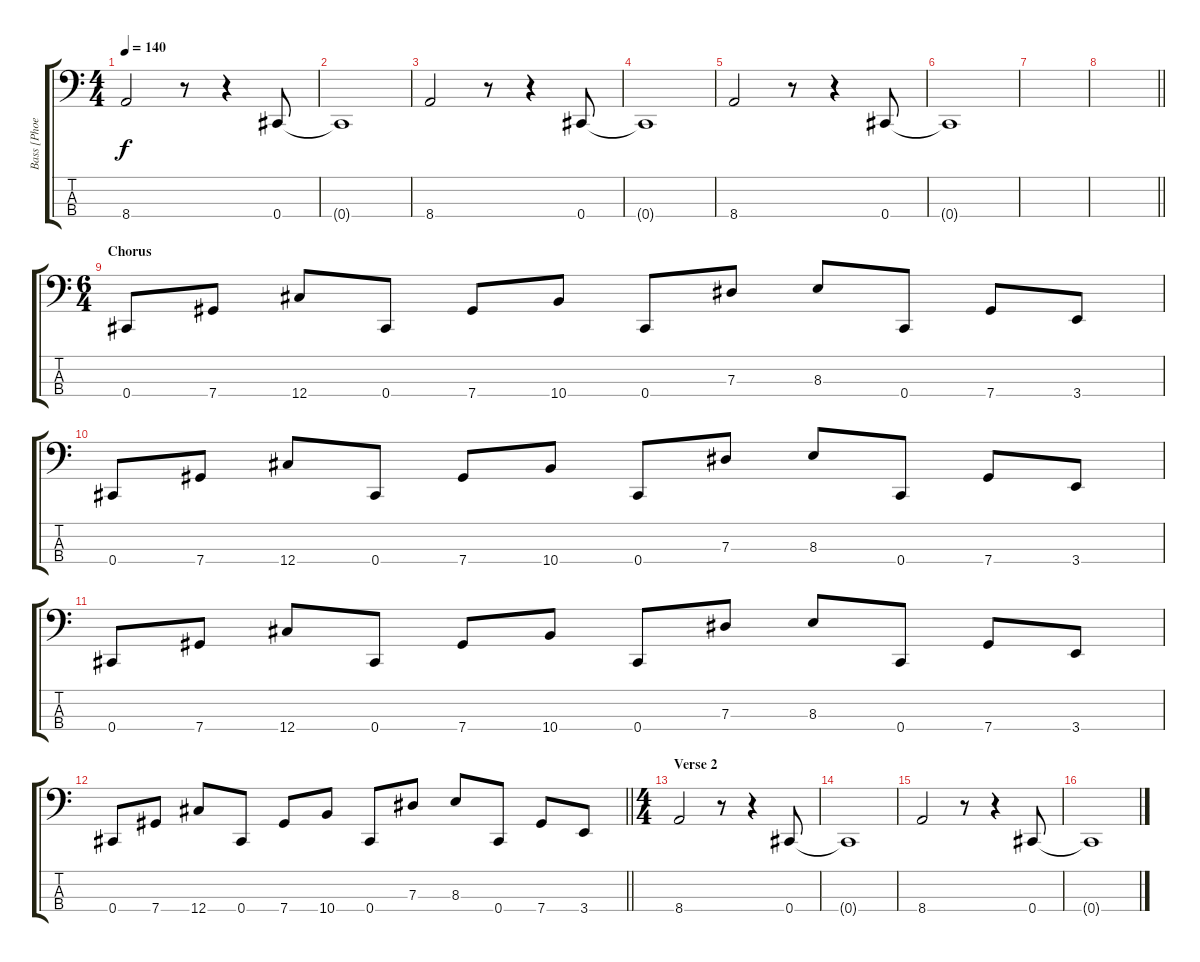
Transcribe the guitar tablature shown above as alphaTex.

\track ("Bass [Phoenix]" "Bass [Phoe") {instrument electricbassfinger}
\staff {score tabs}
\tuning (Gb2 Db2 Ab1 Db1) {hide}
\ts (4 4)
\tempo 140
\clef f4
\ks c
8.4.2{dy f} r.8 r.4 0.4.8 |
0.4{t}.1 |
8.4.2 r.8 r.4 0.4.8 |
0.4{t}.1 |
8.4.2 r.8 r.4 0.4.8 |
0.4{t}.1 |
|
\barLineRight lightlight
|
\ts (6 4)
\section ("" "Chorus")
0.4.8 7.4.8 12.4.8 0.4.8 7.4.8 10.4.8 0.4.8 7.3.8 8.3.8 0.4.8 7.4.8 3.4.8 |
0.4.8 7.4.8 12.4.8 0.4.8 7.4.8 10.4.8 0.4.8 7.3.8 8.3.8 0.4.8 7.4.8 3.4.8 |
0.4.8 7.4.8 12.4.8 0.4.8 7.4.8 10.4.8 0.4.8 7.3.8 8.3.8 0.4.8 7.4.8 3.4.8 |
\barLineRight lightlight
0.4.8 7.4.8 12.4.8 0.4.8 7.4.8 10.4.8 0.4.8 7.3.8 8.3.8 0.4.8 7.4.8 3.4.8 |
\ts (4 4)
\section ("" "Verse 2")
8.4.2 r.8 r.4 0.4.8 |
0.4{t}.1 |
8.4.2 r.8 r.4 0.4.8 |
0.4{t}.1
